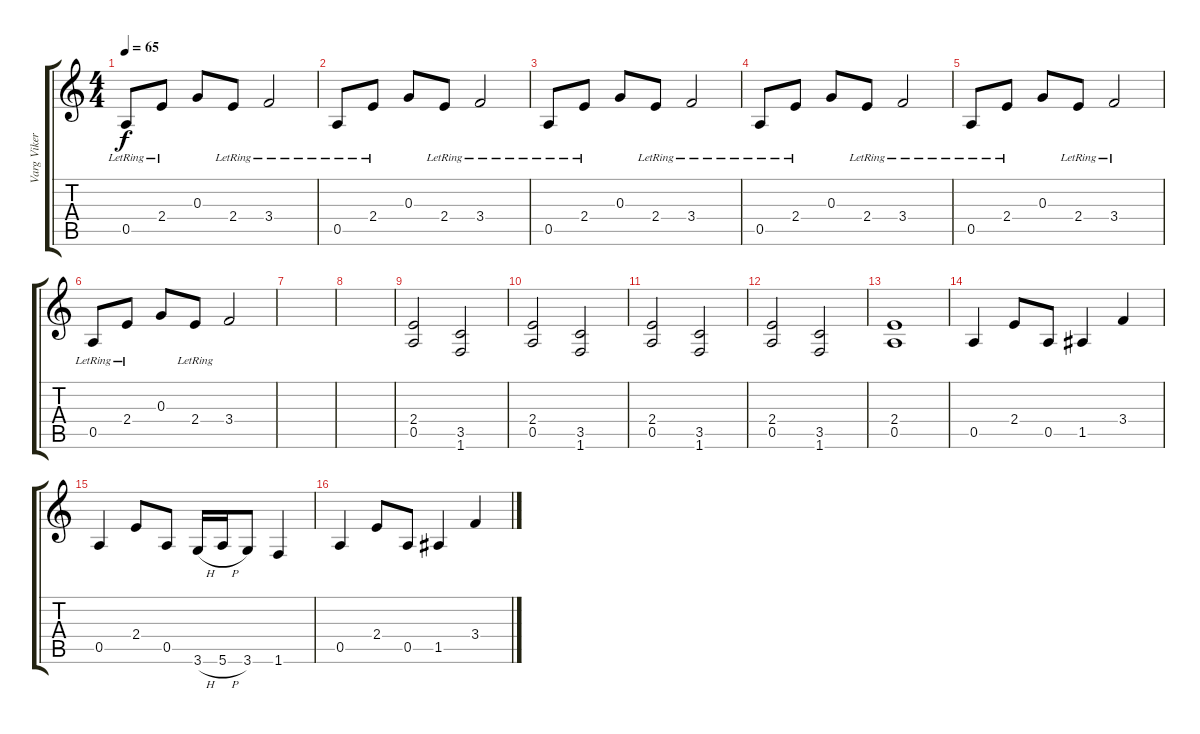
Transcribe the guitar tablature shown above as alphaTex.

\track ("Varg Vikernes" "Varg Viker") {instrument distortionguitar}
\staff {score tabs}
\tuning (E4 B3 G3 D3 A2 E2) {hide}
\ts (4 4)
\tempo 65
\clef g2
\ks c
0.5{lr}.8{dy f} 2.4{lr}.8 0.3.8 2.4{lr}.8 3.4{lr}.2 |
0.5{lr}.8 2.4{lr}.8 0.3.8 2.4{lr}.8 3.4{lr}.2 |
0.5{lr}.8 2.4{lr}.8 0.3.8 2.4{lr}.8 3.4{lr}.2 |
0.5{lr}.8 2.4{lr}.8 0.3.8 2.4{lr}.8 3.4{lr}.2 |
0.5{lr}.8 2.4{lr}.8 0.3.8 2.4{lr}.8 3.4{lr}.2 |
0.5{lr}.8 2.4{lr}.8 0.3.8 2.4{lr}.8 3.4.2 |
|
|
(2.4 0.5).2 (3.5 1.6).2 |
(2.4 0.5).2 (3.5 1.6).2 |
(2.4 0.5).2 (3.5 1.6).2 |
(2.4 0.5).2 (3.5 1.6).2 |
(2.4 0.5).1 |
0.5.4 2.4.8 0.5.8 1.5.4 3.4.4 |
0.5.4 2.4.8 0.5.8 3.6{h}.16 5.6{h}.16 3.6.8 1.6.4 |
0.5.4 2.4.8 0.5.8 1.5.4 3.4.4
